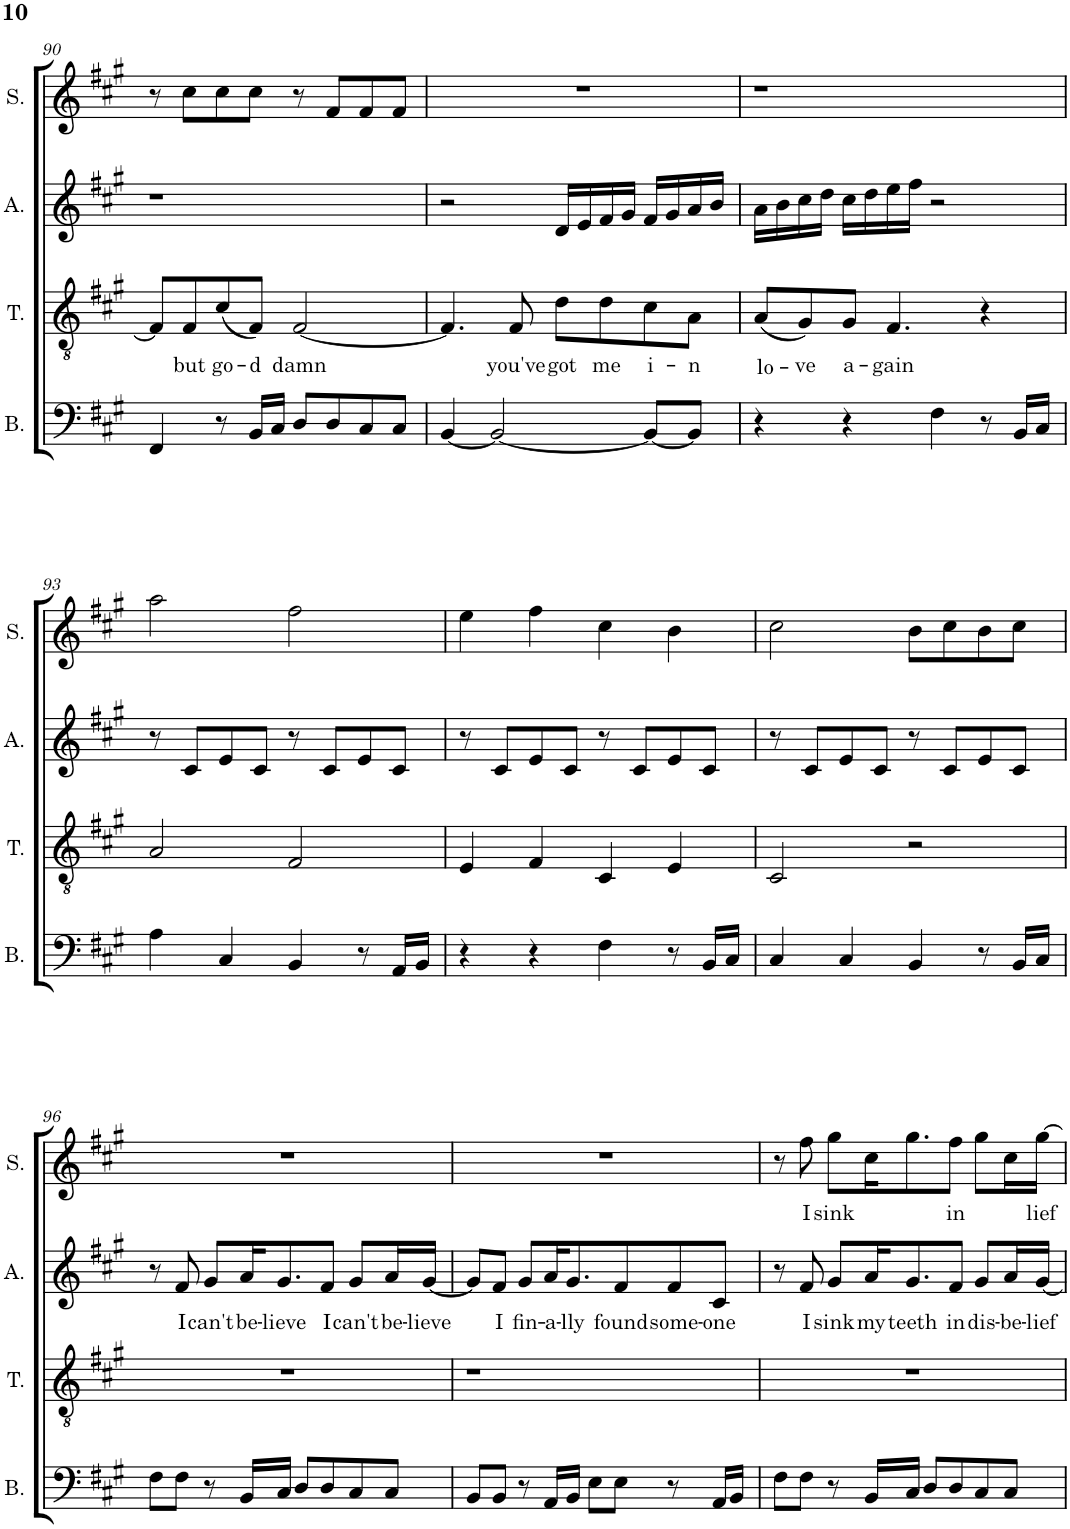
**kern	**kern	**text	**kern	**text	**kern	**text
*part4	*part3	*part3	*part2	*part2	*part1	*part1
*staff4	*staff3	*staff3	*staff2	*staff2	*staff1	*staff1
*I"Bass	*I"Tenor	*	*I"Alto	*	*I"Soprano	*
*I'B.	*I'T.	*	*I'A.	*	*I'S.	*
!!LO:PB:g=z
*clefF4	*clefGv2	*	*clefG2	*	*clefG2	*
*k[f#c#g#]	*k[f#c#g#]	*	*k[f#c#g#]	*	*k[f#c#g#]	*
*M4/4	*M4/4	*	*M4/4	*	*M4/4	*
=90	=90	=90	=90	=90	=90	=90
4FF#/	8F#/L]	.	1r	.	8r	.
!	!	!LO:LY:b	!	!	!	!
.	8F#/	but	.	.	8cc#\L	.
!	!	!LO:LY:b	!	!	!	!
8r	(8c#/	go-	.	.	8cc#\	.
!	!	!LO:LY:b	!	!	!	!
16BB/LL	8F#/J)	-d	.	.	8cc#\J	.
16C#/JJ	.	.	.	.	.	.
!	!	!LO:LY:b	!	!	!	!
8D/L	[2F#/	damn	.	.	8r	.
8D/	.	.	.	.	8f#/L	.
8C#/	.	.	.	.	8f#/	.
8C#/J	.	.	.	.	8f#/J	.
=91	=91	=91	=91	=91	=91	=91
[4BB/	4.F#/]	.	2r	.	1r	.
2BB/_	.	.	.	.	.	.
!	!	!LO:LY:b	!	!	!	!
.	8F#/	you've	.	.	.	.
!	!	!LO:LY:b	!	!	!	!
.	8d\L	got	16d/LL	.	.	.
.	.	.	16e/	.	.	.
!	!	!LO:LY:b	!	!	!	!
.	8d\	me	16f#/	.	.	.
.	.	.	16g#/JJ	.	.	.
!	!	!LO:LY:b	!	!	!	!
8BB/L_	8c#\	i-	16f#/LL	.	.	.
.	.	.	16g#/	.	.	.
!	!	!LO:LY:b	!	!	!	!
8BB/J]	8A\J	-n	16a/	.	.	.
.	.	.	16b/JJ	.	.	.
=92	=92	=92	=92	=92	=92	=92
!	!	!LO:LY:b	!	!	!	!
4r	(8A/L	lo-	16a\LL	.	1r	.
.	.	.	16b\	.	.	.
!	!	!LO:LY:b	!	!	!	!
.	8G#/)	-ve	16cc#\	.	.	.
.	.	.	16dd\JJ	.	.	.
!	!	!LO:LY:b	!	!	!	!
4r	8G#/J	-a-	16cc#\LL	.	.	.
.	.	.	16dd\	.	.	.
!	!	!LO:LY:b	!	!	!	!
.	4.F#/	gain	16ee\	.	.	.
.	.	.	16ff#\JJ	.	.	.
4F#\	.	.	2r	.	.	.
8r	4r	.	.	.	.	.
16BB/LL	.	.	.	.	.	.
16C#/JJ	.	.	.	.	.	.
!!LO:LB:g=z
=93	=93	=93	=93	=93	=93	=93
4A\	2A/	.	8r	.	2aa\	.
.	.	.	8c#/L	.	.	.
4C#/	.	.	8e/	.	.	.
.	.	.	8c#/J	.	.	.
4BB/	2F#/	.	8r	.	2ff#\	.
.	.	.	8c#/L	.	.	.
8r	.	.	8e/	.	.	.
16AA/LL	.	.	8c#/J	.	.	.
16BB/JJ	.	.	.	.	.	.
=94	=94	=94	=94	=94	=94	=94
4r	4E/	.	8r	.	4ee\	.
.	.	.	8c#/L	.	.	.
4r	4F#/	.	8e/	.	4ff#\	.
.	.	.	8c#/J	.	.	.
4F#\	4C#/	.	8r	.	4cc#\	.
.	.	.	8c#/L	.	.	.
8r	4E/	.	8e/	.	4b\	.
16BB/LL	.	.	8c#/J	.	.	.
16C#/JJ	.	.	.	.	.	.
=95	=95	=95	=95	=95	=95	=95
4C#/	2C#/	.	8r	.	2cc#\	.
.	.	.	8c#/L	.	.	.
4C#/	.	.	8e/	.	.	.
.	.	.	8c#/J	.	.	.
4BB/	2r	.	8r	.	8b\L	.
.	.	.	8c#/L	.	8cc#\	.
8r	.	.	8e/	.	8b\	.
16BB/LL	.	.	8c#/J	.	8cc#\J	.
16C#/JJ	.	.	.	.	.	.
!!LO:LB:g=z
=96	=96	=96	=96	=96	=96	=96
8F#\L	1r	.	8r	.	1r	.
!	!	!	!	!LO:LY:b	!	!
8F#\J	.	.	8f#/	I	.	.
!	!	!	!	!LO:LY:b	!	!
8r	.	.	8g#/L	can't	.	.
!	!	!	!	!LO:LY:b	!	!
16BB/LL	.	.	16a/K	be-	.	.
!	!	!	!	!LO:LY:b	!	!
16C#/JJ	.	.	8.g#/	-lieve	.	.
8D/L	.	.	.	.	.	.
!	!	!	!	!LO:LY:b	!	!
8D/	.	.	8f#/J	I	.	.
!	!	!	!	!LO:LY:b	!	!
8C#/	.	.	8g#/L	can't	.	.
!	!	!	!	!LO:LY:b	!	!
8C#/J	.	.	16a/L	be-	.	.
!	!	!	!	!LO:LY:b	!	!
.	.	.	[16g#/JJ	-lieve	.	.
=97	=97	=97	=97	=97	=97	=97
8BB/L	1r	.	8g#/L]	.	1r	.
!	!	!	!	!LO:LY:b	!	!
8BB/J	.	.	8f#/J	I	.	.
!	!	!	!	!LO:LY:b	!	!
8r	.	.	8g#/L	fin-	.	.
!	!	!	!	!LO:LY:b	!	!
16AA/LL	.	.	16a/K	-a-	.	.
!	!	!	!	!LO:LY:b	!	!
16BB/JJ	.	.	8.g#/	-lly	.	.
8E\L	.	.	.	.	.	.
!	!	!	!	!LO:LY:b	!	!
8E\J	.	.	8f#/	found	.	.
!	!	!	!	!LO:LY:b	!	!
8r	.	.	8f#/	some-	.	.
!	!	!	!	!LO:LY:b	!	!
16AA/LL	.	.	8c#/J	-one	.	.
16BB/JJ	.	.	.	.	.	.
=98	=98	=98	=98	=98	=98	=98
8F#\L	1r	.	8r	.	8r	.
!	!	!	!	!LO:LY:b	!	!LO:LY:b
8F#\J	.	.	8f#/	I	8ff#\	I
!	!	!	!	!LO:LY:b	!	!LO:LY:b
8r	.	.	8g#/L	sink	8gg#\L	sink
!	!	!	!	!LO:LY:b	!	!
16BB/LL	.	.	16a/K	my	16cc#\K	.
!	!	!	!	!LO:LY:b	!	!
16C#/JJ	.	.	8.g#/	teeth	8.gg#\	.
8D/L	.	.	.	.	.	.
!	!	!	!	!LO:LY:b	!	!LO:LY:b
8D/	.	.	8f#/J	in	8ff#\J	in
!	!	!	!	!LO:LY:b	!	!
8C#/	.	.	8g#/L	dis-	8gg#\L	.
!	!	!	!	!LO:LY:b	!	!
8C#/J	.	.	16a/L	-be-	16cc#\L	.
!	!	!	!	!LO:LY:b	!	!LO:LY:b
.	.	.	[16g#/JJ	-lief	[16gg#\JJ	-lief
=	=	=	=	=	=	=
*-	*-	*-	*-	*-	*-	*-
